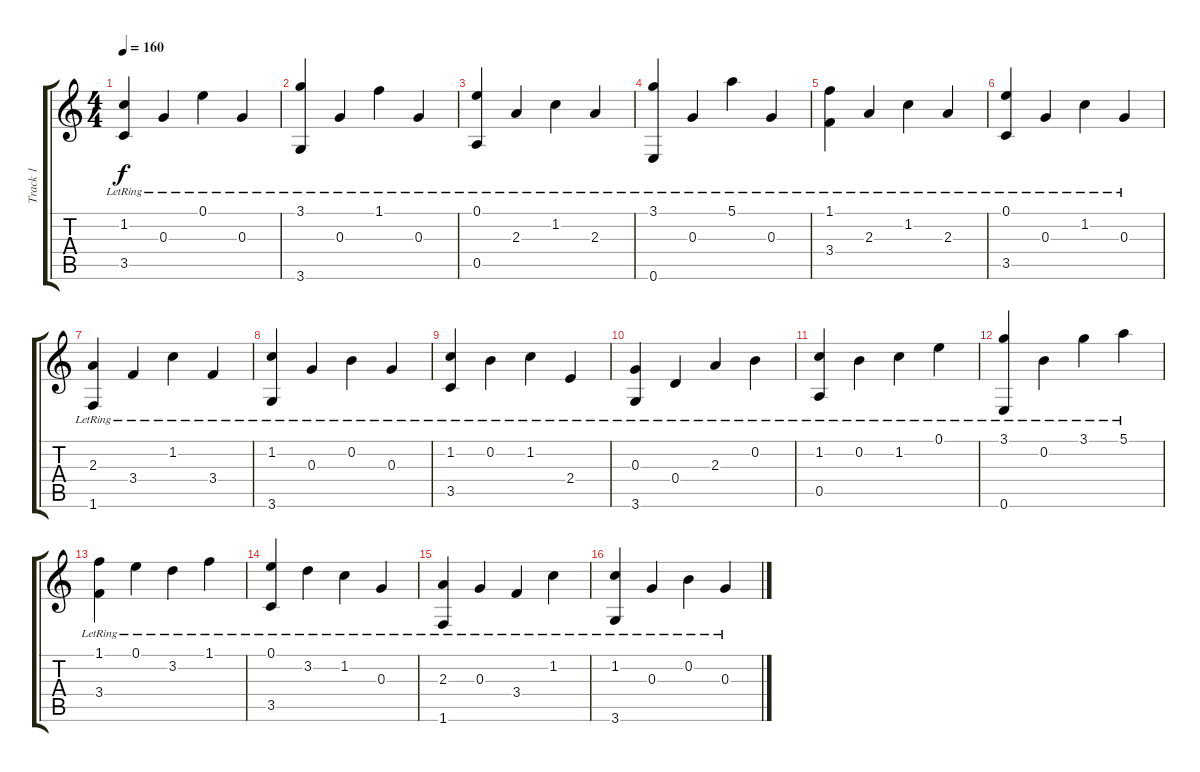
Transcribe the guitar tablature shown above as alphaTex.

\track ("Track 1" "Track 1") {instrument acousticguitarsteel}
\staff {score tabs}
\tuning (E4 B3 G3 D3 A2 E2) {hide}
\ts (4 4)
\tempo 160
\clef g2
\ks c
(1.2{lr} 3.5{lr}).4{dy f} 0.3{lr}.4 0.1{lr}.4 0.3{lr}.4 |
(3.1{lr} 3.6{lr}).4 0.3{lr}.4 1.1{lr}.4 0.3{lr}.4 |
(0.1{lr} 0.5{lr}).4 2.3{lr}.4 1.2{lr}.4 2.3{lr}.4 |
(3.1{lr} 0.6{lr}).4 0.3{lr}.4 5.1{lr}.4 0.3{lr}.4 |
(1.1{lr} 3.4{lr}).4 2.3{lr}.4 1.2{lr}.4 2.3{lr}.4 |
(0.1{lr} 3.5{lr}).4 0.3{lr}.4 1.2{lr}.4 0.3{lr}.4 |
(2.3{lr} 1.6{lr}).4 3.4{lr}.4 1.2{lr}.4 3.4{lr}.4 |
(1.2{lr} 3.6{lr}).4 0.3{lr}.4 0.2{lr}.4 0.3{lr}.4 |
(1.2{lr} 3.5{lr}).4 0.2{lr}.4 1.2{lr}.4 2.4{lr}.4 |
(0.3{lr} 3.6{lr}).4 0.4{lr}.4 2.3{lr}.4 0.2{lr}.4 |
(1.2{lr} 0.5{lr}).4 0.2{lr}.4 1.2{lr}.4 0.1{lr}.4 |
(3.1{lr} 0.6{lr}).4 0.2{lr}.4 3.1{lr}.4 5.1{lr}.4 |
(1.1{lr} 3.4{lr}).4 0.1{lr}.4 3.2{lr}.4 1.1{lr}.4 |
(0.1{lr} 3.5{lr}).4 3.2{lr}.4 1.2{lr}.4 0.3{lr}.4 |
(2.3{lr} 1.6{lr}).4 0.3{lr}.4 3.4{lr}.4 1.2{lr}.4 |
(1.2{lr} 3.6{lr}).4 0.3{lr}.4 0.2{lr}.4 0.3{lr}.4
